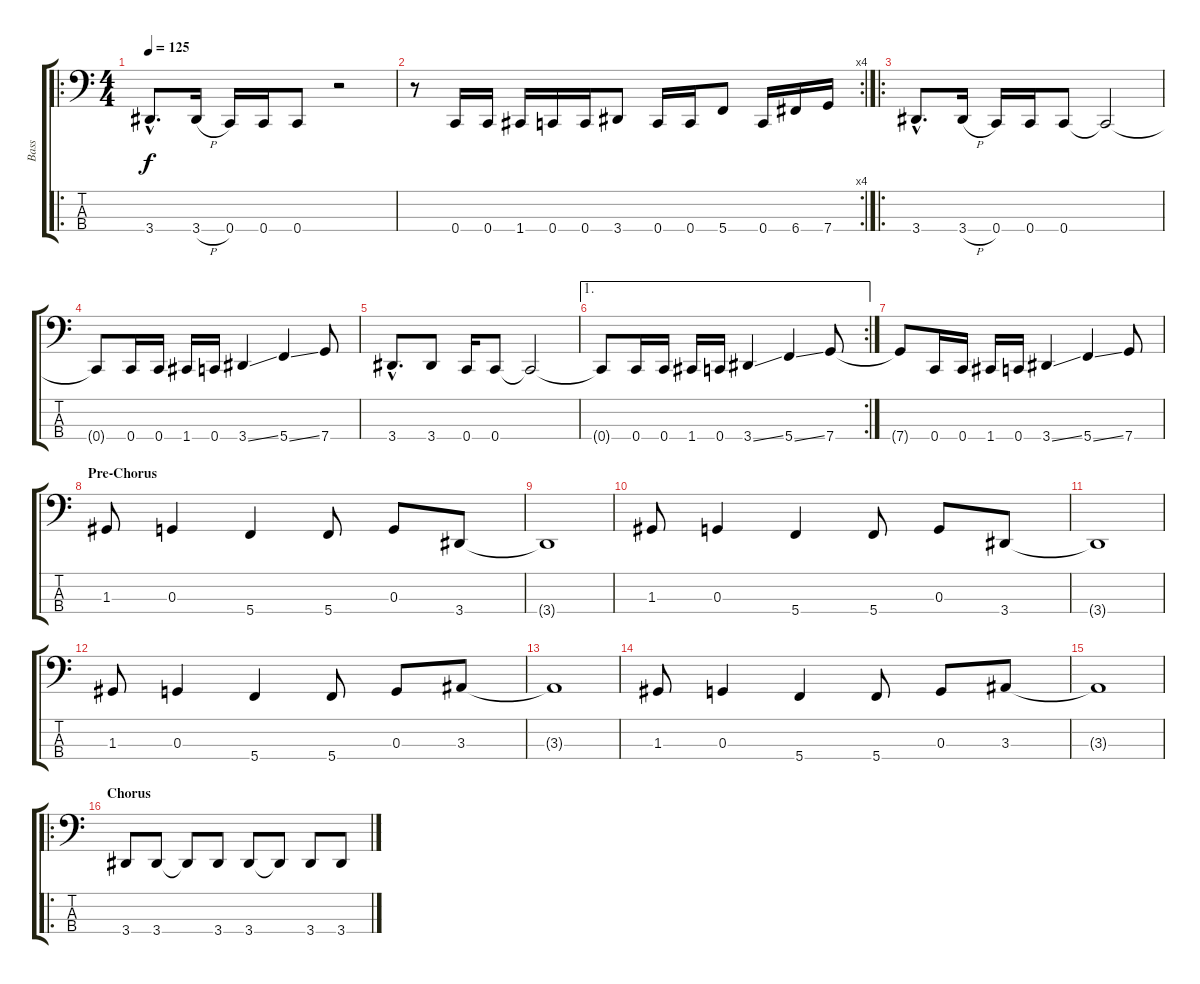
\track ("Bass" "Bass") {instrument electricbasspick}
\staff {score tabs}
\tuning (F2 C2 G1 C1) {hide}
\ro
\ts (4 4)
\tempo 125
\clef f4
\ks c
3.4{hac}.8{d dy f} 3.4{h}.16 0.4.16 0.4.16 0.4.8 r.2 |
\rc 4
r.8 0.4.16 0.4.16 1.4.16 0.4.16 0.4.16 3.4.8 0.4.16 0.4.16 5.4.8 0.4.16 6.4.16 7.4.16 |
\ro
3.4{hac}.8{d} 3.4{h}.16 0.4.16 0.4.16 0.4.8 0.4{t}.2 |
0.4{t}.8 0.4.16 0.4.16 1.4.16 0.4.16 3.4{ss}.4 5.4{ss}.4 7.4.8 |
3.4{hac}.8{d} 3.4.8 0.4.16 0.4.8 0.4{t}.2 |
\ae 1
\rc 2
0.4{t}.8 0.4.16 0.4.16 1.4.16 0.4.16 3.4{ss}.4 5.4{ss}.4 7.4.8 |
7.4{t}.8 0.4.16 0.4.16 1.4.16 0.4.16 3.4{ss}.4 5.4{ss}.4 7.4.8 |
\section ("" "Pre-Chorus")
1.3.8 0.3.4 5.4.4 5.4.8 0.3.8 3.4.8 |
3.4{t}.1 |
1.3.8 0.3.4 5.4.4 5.4.8 0.3.8 3.4.8 |
3.4{t}.1 |
1.3.8 0.3.4 5.4.4 5.4.8 0.3.8 3.3.8 |
3.3{t}.1 |
1.3.8 0.3.4 5.4.4 5.4.8 0.3.8 3.3.8 |
3.3{t}.1 |
\ro
\section ("" "Chorus")
3.4.8 3.4.8 3.4{t}.8 3.4.8 3.4.8 3.4{t}.8 3.4.8 3.4.8
